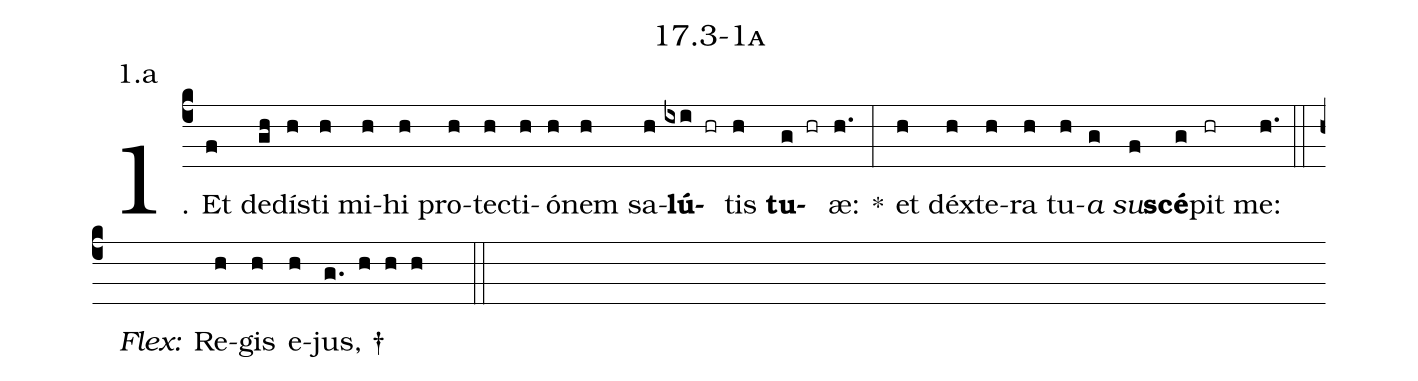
name: 17.3-1a;
annotation: 1.a;
%%
(c4)1. Et(f) de(gh)dís(h)ti(h) mi(h)hi(h) pro(h)tec(h)ti(h)ó(h)nem(h) sa(h)<b>lú</b>(ixi hr)tis(h) <b>tu</b>(g hr)æ:(h.) *(:) et(h) déx(h)te(h)ra(h) tu(h)<i>a</i>(g) <i>su</i>(f)<b>scé</b>(g)pit(hr) me:(h.) (::)
<i>Flex:</i>()  Re(h)gis(h) e(h)jus, †(g. h h h  ::)

%E(h) u(h) o(g) u(f) a(g) e.(h.) (::)
